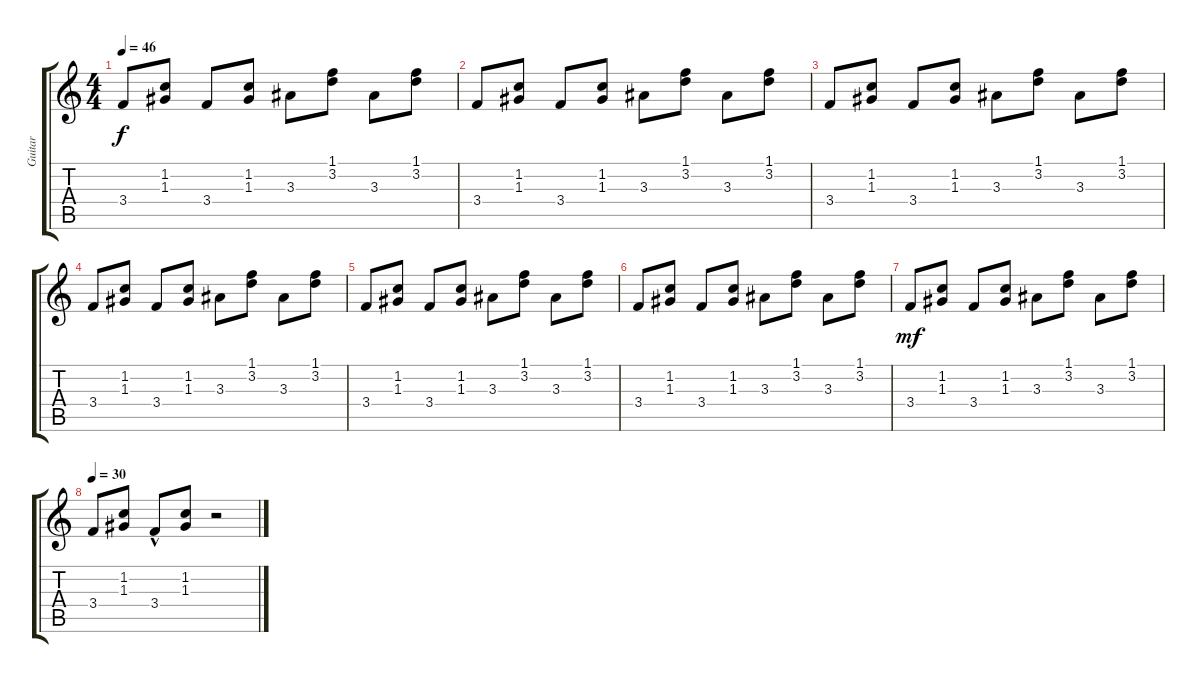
\track ("Guitar" "Guitar") {instrument acousticguitarsteel}
\staff {score tabs}
\tuning (E4 B3 G3 D3 A2 E2) {hide}
\ts (4 4)
\tempo 46
\clef g2
\ks c
3.4.8{dy f} (1.2 1.3).8 3.4.8 (1.2 1.3).8 3.3.8 (1.1 3.2).8 3.3.8 (1.1 3.2).8 |
3.4.8 (1.2 1.3).8 3.4.8 (1.2 1.3).8 3.3.8 (1.1 3.2).8 3.3.8 (1.1 3.2).8 |
3.4.8 (1.2 1.3).8 3.4.8 (1.2 1.3).8 3.3.8 (1.1 3.2).8 3.3.8 (1.1 3.2).8 |
3.4.8 (1.2 1.3).8 3.4.8 (1.2 1.3).8 3.3.8 (1.1 3.2).8 3.3.8 (1.1 3.2).8 |
3.4.8 (1.2 1.3).8 3.4.8 (1.2 1.3).8 3.3.8 (1.1 3.2).8 3.3.8 (1.1 3.2).8 |
3.4.8 (1.2 1.3).8 3.4.8 (1.2 1.3).8 3.3.8 (1.1 3.2).8 3.3.8 (1.1 3.2).8 |
3.4.8{dy mf} (1.2 1.3).8 3.4.8 (1.2 1.3).8 3.3.8 (1.1 3.2).8 3.3.8 (1.1 3.2).8 |
\tempo 30
3.4.8 (1.2 1.3).8 3.4{hac}.8 (1.2 1.3).8 r.2
